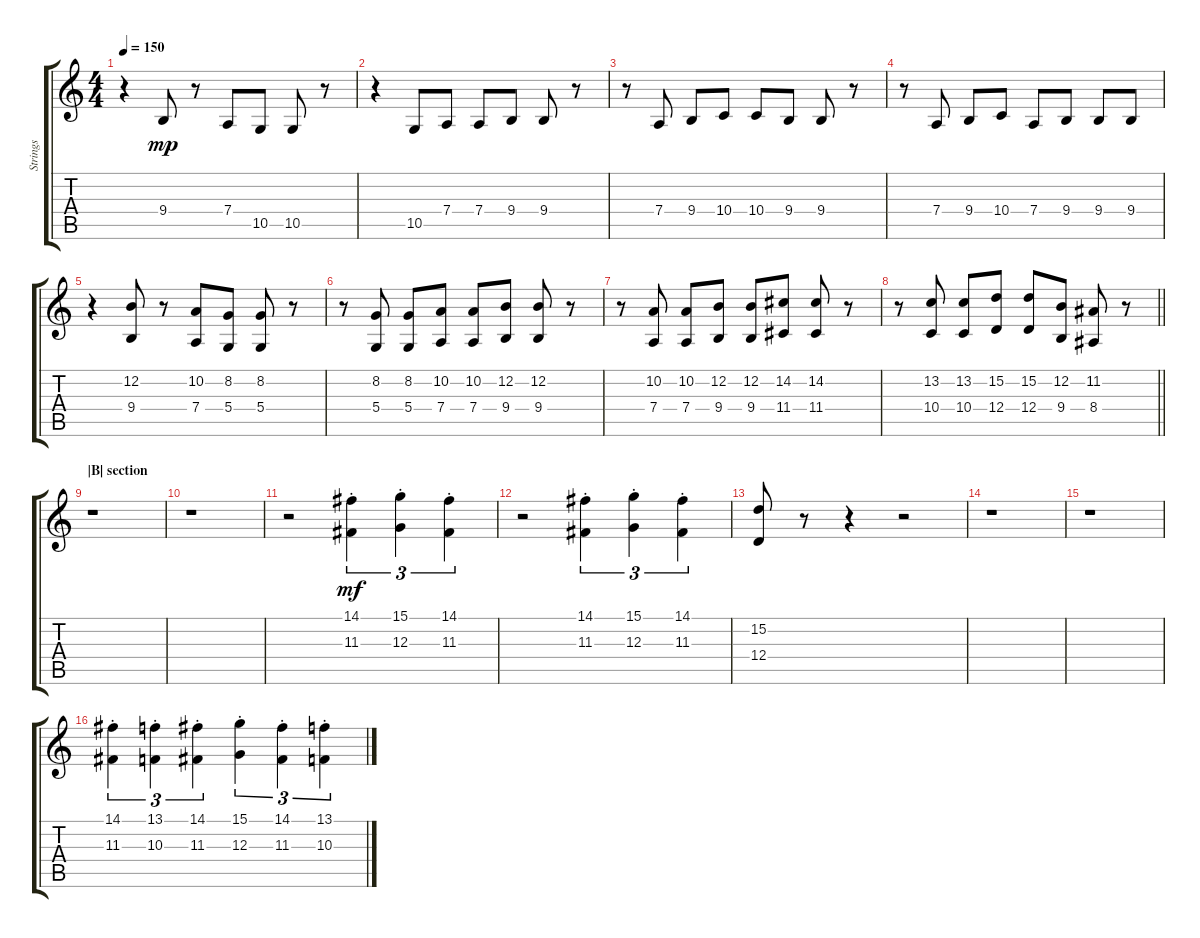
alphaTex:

\track ("Strings" "Strings") {instrument stringensemble1}
\staff {score tabs}
\tuning (E4 B3 G3 D3 A2 E2) {hide}
\ts (4 4)
\tempo 150
\clef g2
\ks c
r.4{dy mp} 9.4.8 r.8 7.4.8 10.5.8 10.5.8 r.8 |
r.4 10.5.8 7.4.8 7.4.8 9.4.8 9.4.8 r.8 |
r.8 7.4.8 9.4.8 10.4.8 10.4.8 9.4.8 9.4.8 r.8 |
r.8 7.4.8 9.4.8 10.4.8 7.4.8 9.4.8 9.4.8 9.4.8 |
r.4 (12.2 9.4).8 r.8 (10.2 7.4).8 (8.2 5.4).8 (8.2 5.4).8 r.8 |
r.8 (8.2 5.4).8 (8.2 5.4).8 (10.2 7.4).8 (10.2 7.4).8 (12.2 9.4).8 (12.2 9.4).8 r.8 |
r.8 (10.2 7.4).8 (10.2 7.4).8 (12.2 9.4).8 (12.2 9.4).8 (14.2 11.4).8 (14.2 11.4).8 r.8 |
\barLineRight lightlight
r.8 (13.2 10.4).8 (13.2 10.4).8 (15.2 12.4).8 (15.2 12.4).8 (12.2 9.4).8 (11.2 8.4).8 r.8 |
\section ("" "|B| section")
r.1 |
r.1 |
r.2 (14.1{st} 11.3{st}).4{tu (3 2) dy mf} (15.1{st} 12.3{st}).4{tu (3 2)} (14.1{st} 11.3{st}).4{tu (3 2)} |
r.2 (14.1{st} 11.3{st}).4{tu (3 2)} (15.1{st} 12.3{st}).4{tu (3 2)} (14.1{st} 11.3{st}).4{tu (3 2)} |
(15.2 12.4).8 r.8 r.4 r.2 |
r.1 |
r.1 |
(14.1{st} 11.3{st}).4{tu (3 2)} (13.1{st} 10.3{st}).4{tu (3 2)} (14.1{st} 11.3{st}).4{tu (3 2)} (15.1{st} 12.3{st}).4{tu (3 2)} (14.1{st} 11.3{st}).4{tu (3 2)} (13.1{st} 10.3{st}).4{tu (3 2)}
